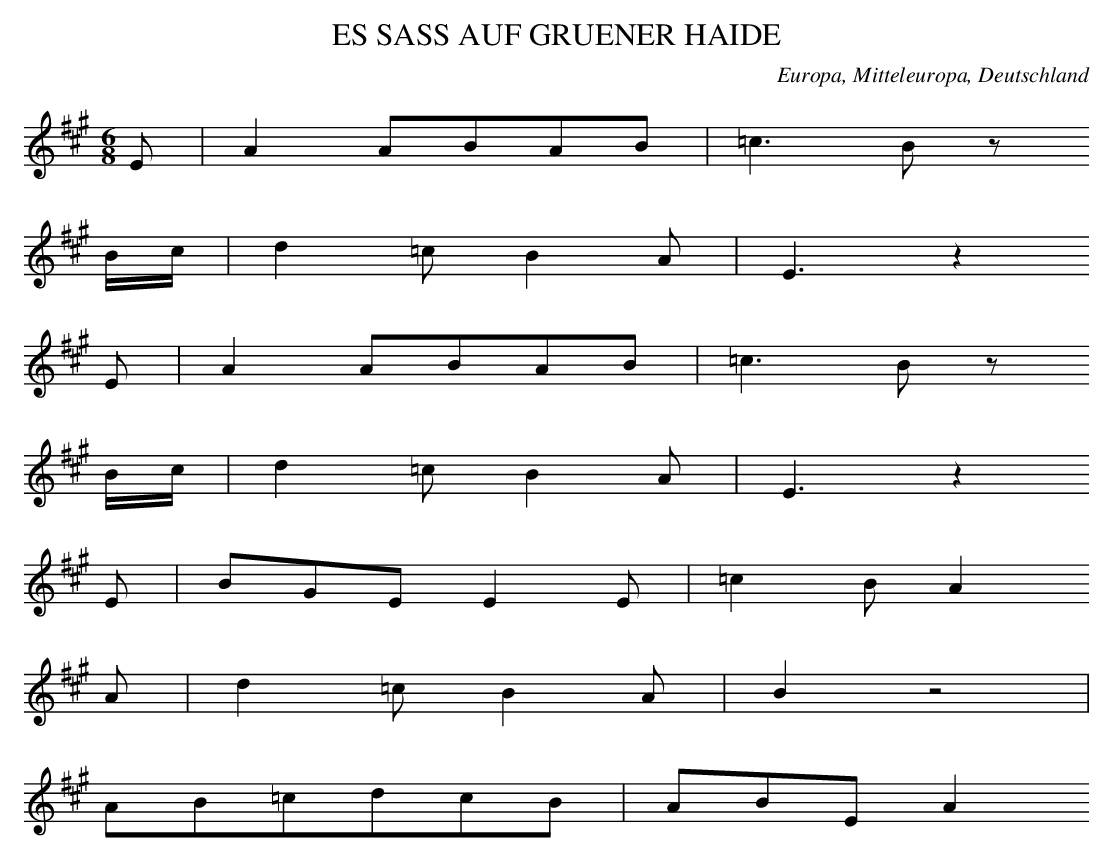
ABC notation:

X:1
T: ES SASS AUF GRUENER HAIDE
O: Europa, Mitteleuropa, Deutschland
M: 6/8
L: 1/16
K: A
E2 | A4A2B2A2B2 | =c6B2z2
Bc | d4=c2B4A2 | E6z4
E2 | A4A2B2A2B2 | =c6B2z2
Bc | d4=c2B4A2 | E6z4
E2 | B2G2E2E4E2 | =c4B2A4
A2 | d4=c2B4A2 | B4z8 |
A2B2=c2d2c2B2 | A2B2E2A4
